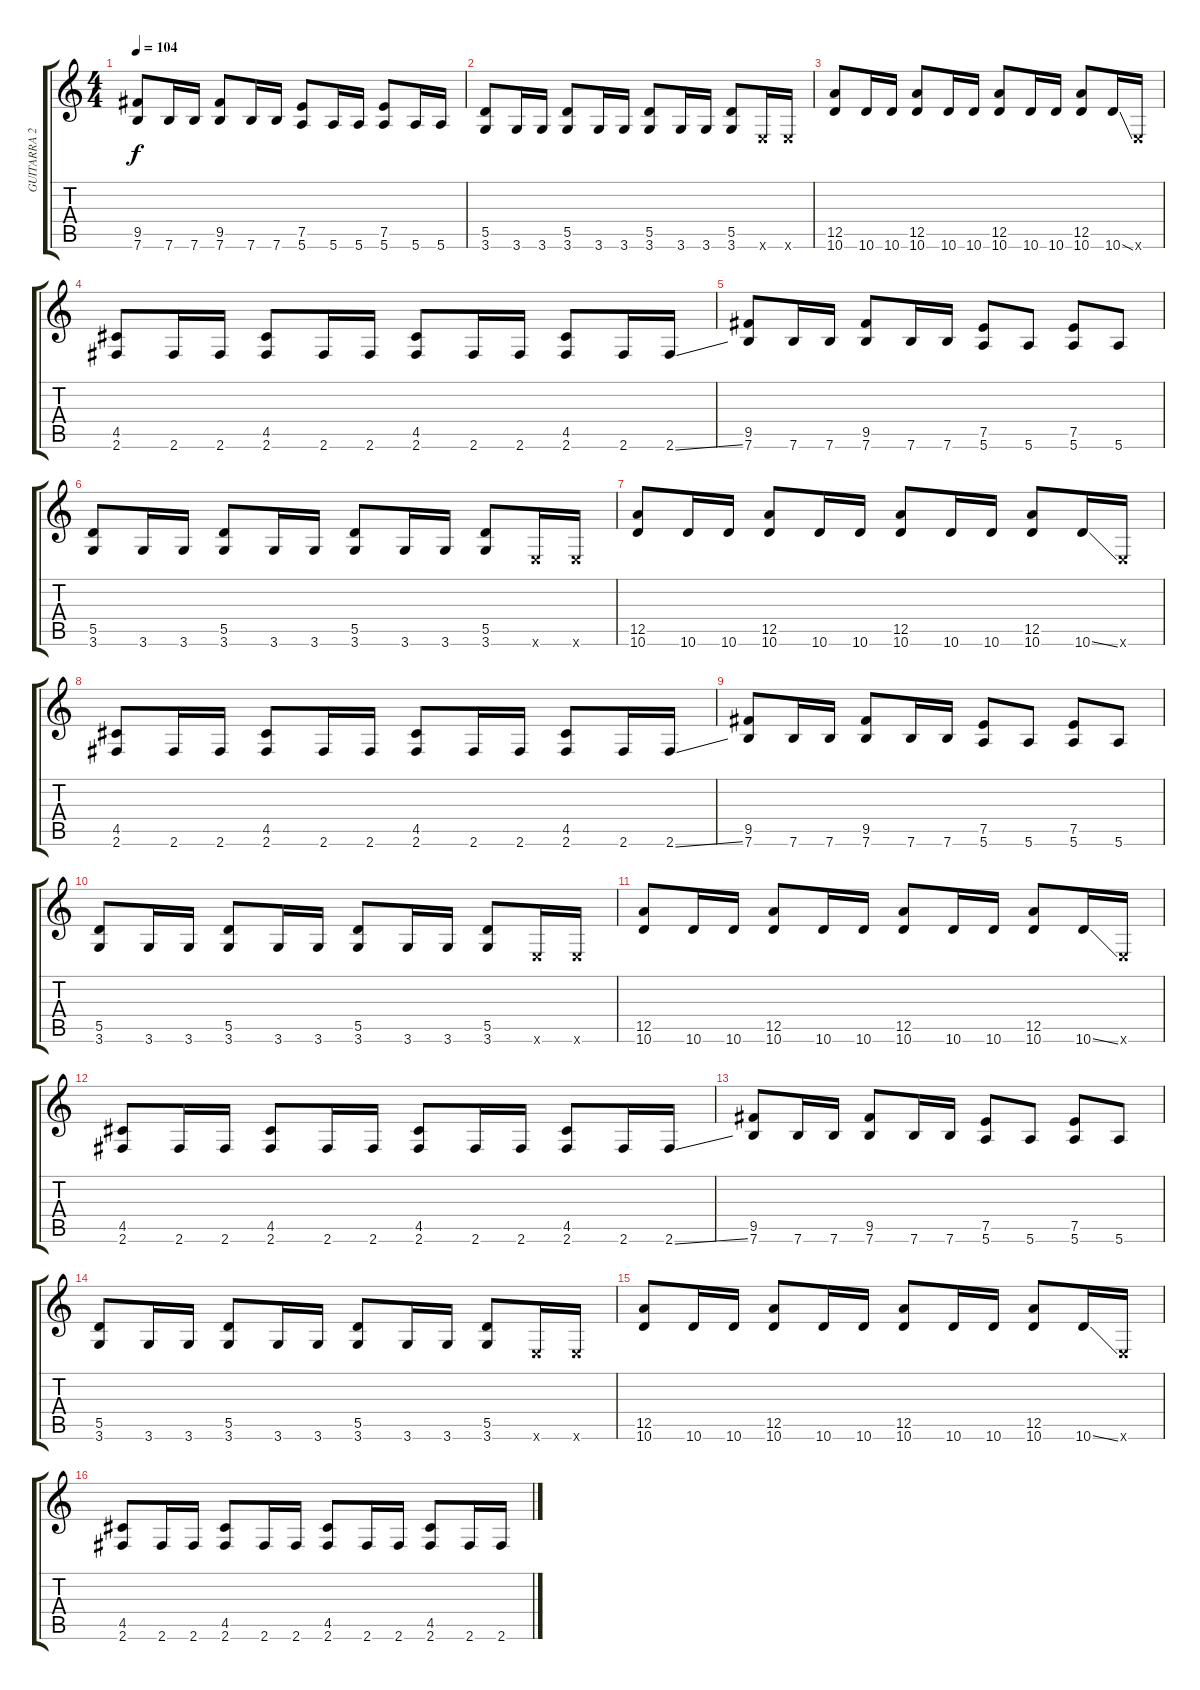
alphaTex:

\track ("GUITARRA 2" "GUITARRA 2") {instrument electricguitarclean}
\staff {score tabs}
\tuning (E4 B3 G3 D3 A2 E2) {hide}
\ts (4 4)
\tempo 104
\clef g2
\ks c
(9.5 7.6).8{dy f} 7.6.16 7.6.16 (9.5 7.6).8 7.6.16 7.6.16 (7.5 5.6).8 5.6.16 5.6.16 (7.5 5.6).8 5.6.16 5.6.16 |
(5.5 3.6).8 3.6.16 3.6.16 (5.5 3.6).8 3.6.16 3.6.16 (5.5 3.6).8 3.6.16 3.6.16 (5.5 3.6).8 0.6{x}.16 0.6{x}.16 |
(12.5 10.6).8 10.6.16 10.6.16 (12.5 10.6).8 10.6.16 10.6.16 (12.5 10.6).8 10.6.16 10.6.16 (12.5 10.6).8 10.6{ss}.16 0.6{x}.16 |
(4.5 2.6).8 2.6.16 2.6.16 (4.5 2.6).8 2.6.16 2.6.16 (4.5 2.6).8 2.6.16 2.6.16 (4.5 2.6).8 2.6.16 2.6{ss}.16 |
(9.5 7.6).8 7.6.16 7.6.16 (9.5 7.6).8 7.6.16 7.6.16 (7.5 5.6).8 5.6.8 (7.5 5.6).8 5.6.8 |
(5.5 3.6).8 3.6.16 3.6.16 (5.5 3.6).8 3.6.16 3.6.16 (5.5 3.6).8 3.6.16 3.6.16 (5.5 3.6).8 0.6{x}.16 0.6{x}.16 |
(12.5 10.6).8 10.6.16 10.6.16 (12.5 10.6).8 10.6.16 10.6.16 (12.5 10.6).8 10.6.16 10.6.16 (12.5 10.6).8 10.6{ss}.16 0.6{x}.16 |
(4.5 2.6).8 2.6.16 2.6.16 (4.5 2.6).8 2.6.16 2.6.16 (4.5 2.6).8 2.6.16 2.6.16 (4.5 2.6).8 2.6.16 2.6{ss}.16 |
(9.5 7.6).8 7.6.16 7.6.16 (9.5 7.6).8 7.6.16 7.6.16 (7.5 5.6).8 5.6.8 (7.5 5.6).8 5.6.8 |
(5.5 3.6).8 3.6.16 3.6.16 (5.5 3.6).8 3.6.16 3.6.16 (5.5 3.6).8 3.6.16 3.6.16 (5.5 3.6).8 0.6{x}.16 0.6{x}.16 |
(12.5 10.6).8 10.6.16 10.6.16 (12.5 10.6).8 10.6.16 10.6.16 (12.5 10.6).8 10.6.16 10.6.16 (12.5 10.6).8 10.6{ss}.16 0.6{x}.16 |
(4.5 2.6).8 2.6.16 2.6.16 (4.5 2.6).8 2.6.16 2.6.16 (4.5 2.6).8 2.6.16 2.6.16 (4.5 2.6).8 2.6.16 2.6{ss}.16 |
(9.5 7.6).8 7.6.16 7.6.16 (9.5 7.6).8 7.6.16 7.6.16 (7.5 5.6).8 5.6.8 (7.5 5.6).8 5.6.8 |
(5.5 3.6).8 3.6.16 3.6.16 (5.5 3.6).8 3.6.16 3.6.16 (5.5 3.6).8 3.6.16 3.6.16 (5.5 3.6).8 0.6{x}.16 0.6{x}.16 |
(12.5 10.6).8 10.6.16 10.6.16 (12.5 10.6).8 10.6.16 10.6.16 (12.5 10.6).8 10.6.16 10.6.16 (12.5 10.6).8 10.6{ss}.16 0.6{x}.16 |
(4.5 2.6).8 2.6.16 2.6.16 (4.5 2.6).8 2.6.16 2.6.16 (4.5 2.6).8 2.6.16 2.6.16 (4.5 2.6).8 2.6.16 2.6{ss}.16
